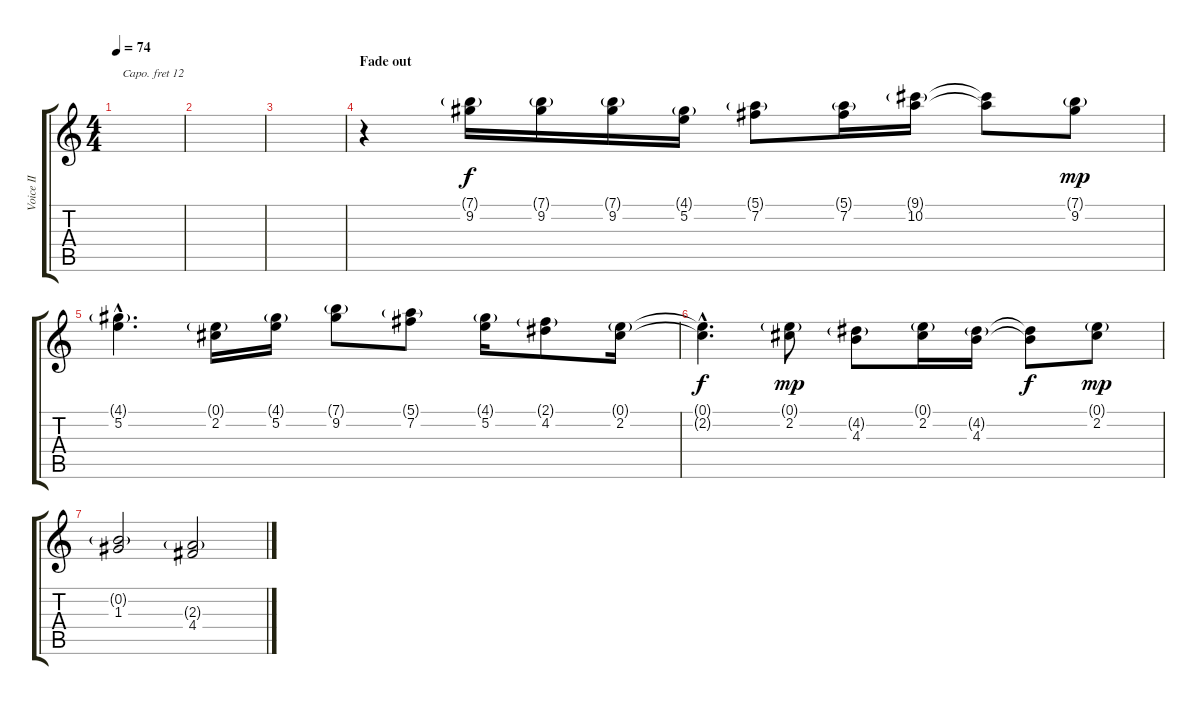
\track ("Voice II" "Voice II") {instrument acousticgrandpiano}
\staff {score tabs}
\capo 12
\tuning (E4 B3 G3 D3 A2 E2) {hide}
\ts (4 4)
\tempo 74
\clef g2
\ks c
|
|
|
\section ("" "Fade out")
r.4 (7.1{g} 9.2).16 (7.1{g} 9.2).16 (7.1{g} 9.2).16 (4.1{g} 5.2).16 (5.1{g} 7.2).8 (5.1{g} 7.2).16 (9.1{g} 10.2).16 (9.1{t} 10.2{t}).8{dy f} (7.1{g} 9.2).8{dy mp} |
(4.1{g hac} 5.2{hac}).4{d} (0.1{g} 2.2).16 (4.1{g} 5.2).16 (7.1{g} 9.2).8 (5.1{g} 7.2).8 (4.1{g} 5.2).16 (2.1{g} 4.2).8 (0.1{g} 2.2).16 |
(0.1{hac t} 2.2{hac t}).4{d dy f} (0.1{g} 2.2).8{dy mp} (4.2{g} 4.3).8 (0.1{g} 2.2).16 (4.2{g} 4.3).16 (4.2{t} 4.3{t}).8{dy f} (0.1{g} 2.2).8{dy mp} |
(0.2{g} 1.3).2 (2.3{g} 4.4).2
